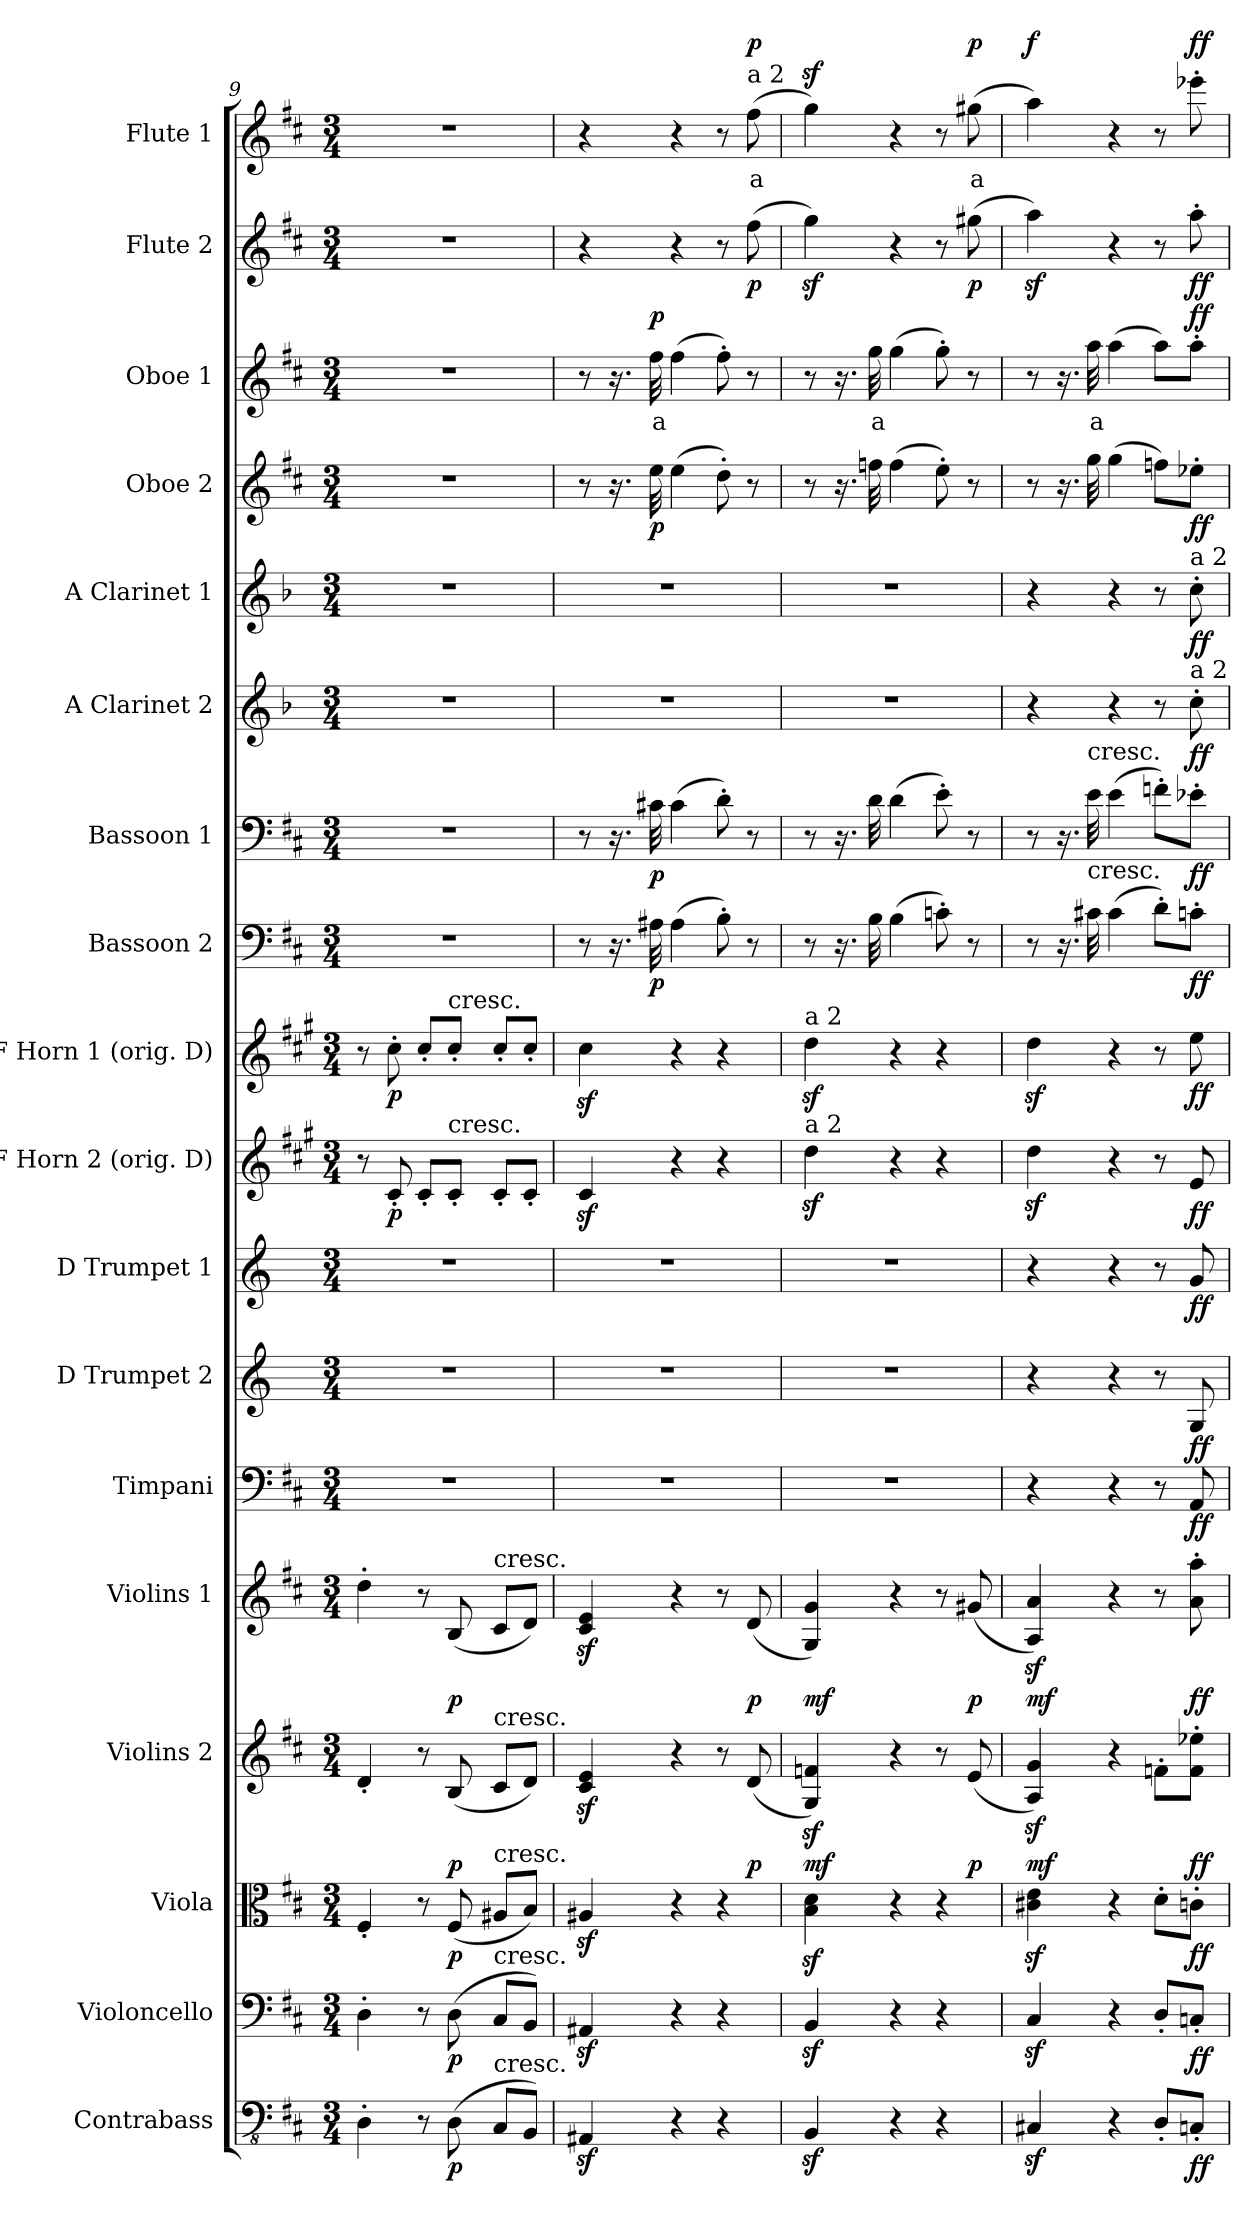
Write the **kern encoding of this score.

**kern	**dynam	**kern	**dynam	**kern	**dynam	**kern	**dynam	**kern	**dynam	**kern	**dynam	**kern	**dynam	**kern	**dynam	**kern	**dynam	**kern	**dynam	**kern	**dynam	**kern	**dynam	**kern	**dynam	**kern	**dynam	**kern	**dynam	**kern	**text	**dynam	**kern	**dynam	**kern	**text	**dynam
*part18	*part18	*part17	*part17	*part16	*part16	*part15	*part15	*part14	*part14	*part13	*part13	*part12	*part12	*part11	*part11	*part10	*part10	*part9	*part9	*part8	*part8	*part7	*part7	*part6	*part6	*part5	*part5	*part4	*part4	*part3	*part3	*part3	*part2	*part2	*part1	*part1	*part1
*staff18	*staff18	*staff17	*staff17	*staff16	*staff16	*staff15	*staff15	*staff14	*staff14	*staff13	*staff13	*staff12	*staff12	*staff11	*staff11	*staff10	*staff10	*staff9	*staff9	*staff8	*staff8	*staff7	*staff7	*staff6	*staff6	*staff5	*staff5	*staff4	*staff4	*staff3	*staff3	*staff3	*staff2	*staff2	*staff1	*staff1	*staff1
*I"Contrabass	*	*I"Violoncello	*	*I"Viola	*	*I"Violins 2	*	*I"Violins 1	*	*I"Timpani	*	*I"D Trumpet 2	*	*I"D Trumpet 1	*	*I"F Horn 2 (orig.  D)	*	*I"F Horn 1 (orig.  D)	*	*I"Bassoon 2	*	*I"Bassoon 1	*	*I"A Clarinet 2	*	*I"A Clarinet 1	*	*I"Oboe 2	*	*I"Oboe 1	*	*	*I"Flute 2	*	*I"Flute 1	*	*
*I'Cb	*	*I'Vc	*	*I'Vla	*	*I'Vln 2	*	*I'Vln 1	*	*I'Timp	*	*I'Tpt 2	*	*I'Tpt 1	*	*I'Hn 2	*	*I'Hn 1	*	*I'Bsn 2	*	*I'Bsn 1	*	*I'Cl 2	*	*I'Cl 1	*	*I'Ob 2	*	*I'Ob 1	*	*	*I'Fl 2	*	*I'Fl 1	*	*
!!LO:PB:g=z
*clefFv4	*	*clefF4	*	*clefC3	*	*clefG2	*	*clefG2	*	*clefF4	*	*clefG2	*	*clefG2	*	*clefG2	*	*clefG2	*	*clefF4	*	*clefF4	*	*clefG2	*	*clefG2	*	*clefG2	*	*clefG2	*	*	*clefG2	*	*clefG2	*	*
*	*	*	*	*	*	*	*	*	*	*	*	*ITrd-1c-2	*	*ITrd-1c-2	*	*ITrd4c7	*	*ITrd4c7	*	*	*	*	*	*ITrd2c3	*	*ITrd2c3	*	*	*	*	*	*	*	*	*	*	*
*k[f#c#]	*	*k[f#c#]	*	*k[f#c#]	*	*k[f#c#]	*	*k[f#c#]	*	*k[f#c#]	*	*k[f#c#]	*	*k[f#c#]	*	*k[f#c#]	*	*k[f#c#]	*	*k[f#c#]	*	*k[f#c#]	*	*k[f#c#]	*	*k[f#c#]	*	*k[f#c#]	*	*k[f#c#]	*	*	*k[f#c#]	*	*k[f#c#]	*	*
*M3/4	*	*M3/4	*	*M3/4	*	*M3/4	*	*M3/4	*	*M3/4	*	*M3/4	*	*M3/4	*	*M3/4	*	*M3/4	*	*M3/4	*	*M3/4	*	*M3/4	*	*M3/4	*	*M3/4	*	*M3/4	*	*	*M3/4	*	*M3/4	*	*
=9	=9	=9	=9	=9	=9	=9	=9	=9	=9	=9	=9	=9	=9	=9	=9	=9	=9	=9	=9	=9	=9	=9	=9	=9	=9	=9	=9	=9	=9	=9	=9	=9	=9	=9	=9	=9	=9
4DD'\	.	4D'\	.	4F#'/	.	4d'/	.	4dd'\	.	2.r	.	2.r	.	2.r	.	8r	.	8r	.	2.r	.	2.r	.	2.r	.	2.r	.	2.r	.	2.r	.	.	2.r	.	2.r	.	.
!	!	!	!	!	!	!	!	!	!	!	!	!	!	!	!	!	!LO:DY:b	!	!LO:DY:b	!	!	!	!	!	!	!	!	!	!	!	!	!	!	!	!	!	!
.	.	.	.	.	.	.	.	.	.	.	.	.	.	.	.	8F#'/	p	8f#'\	p	.	.	.	.	.	.	.	.	.	.	.	.	.	.	.	.	.	.
8r	.	8r	.	8r	.	8r	.	8r	.	.	.	.	.	.	.	8F#'/L	.	8f#'/L	.	.	.	.	.	.	.	.	.	.	.	.	.	.	.	.	.	.	.
!	!	!	!	!	!	!	!	!	!	!	!	!	!	!	!	!	!	!LO:TX:a:t=cresc.	!	!	!	!	!	!	!	!	!	!	!	!	!	!	!	!	!	!	!
!	!	!	!	!	!	!	!	!	!	!	!	!	!	!	!	!LO:TX:a:t=cresc.	!	!	!	!	!	!	!	!	!	!	!	!	!	!	!	!	!	!	!	!	!
!	!LO:DY:b	!	!LO:DY:b	!	!LO:DY:b	!	!LO:DY:b	!	!LO:DY:b	!	!	!	!	!	!	!	!	!	!	!	!	!	!	!	!	!	!	!	!	!	!	!	!	!	!	!	!
(>8DD\	p	(>8D\	p	(<8F#/	p	(<8B/	p	(<8B/	p	.	.	.	.	.	.	8F#'/J	.	8f#'/J	.	.	.	.	.	.	.	.	.	.	.	.	.	.	.	.	.	.	.
!	!	!	!	!	!	!	!	!LO:TX:a:t=cresc.	!	!	!	!	!	!	!	!	!	!	!	!	!	!	!	!	!	!	!	!	!	!	!	!	!	!	!	!	!
!	!	!	!	!	!	!LO:TX:a:t=cresc.	!	!	!	!	!	!	!	!	!	!	!	!	!	!	!	!	!	!	!	!	!	!	!	!	!	!	!	!	!	!	!
!	!	!	!	!LO:TX:a:t=cresc.	!	!	!	!	!	!	!	!	!	!	!	!	!	!	!	!	!	!	!	!	!	!	!	!	!	!	!	!	!	!	!	!	!
!	!	!LO:TX:a:t=cresc.	!	!	!	!	!	!	!	!	!	!	!	!	!	!	!	!	!	!	!	!	!	!	!	!	!	!	!	!	!	!	!	!	!	!	!
!LO:TX:a:t=cresc.	!	!	!	!	!	!	!	!	!	!	!	!	!	!	!	!	!	!	!	!	!	!	!	!	!	!	!	!	!	!	!	!	!	!	!	!	!
8CC#/L	.	8C#/L	.	8A#X/L	.	8c#/L	.	8c#/L	.	.	.	.	.	.	.	8F#'/L	.	8f#'/L	.	.	.	.	.	.	.	.	.	.	.	.	.	.	.	.	.	.	.
8BBB/J)	.	8BB/J)	.	8B/J)	.	8d/J)	.	8d/J)	.	.	.	.	.	.	.	8F#'/J	.	8f#'/J	.	.	.	.	.	.	.	.	.	.	.	.	.	.	.	.	.	.	.
=10	=10	=10	=10	=10	=10	=10	=10	=10	=10	=10	=10	=10	=10	=10	=10	=10	=10	=10	=10	=10	=10	=10	=10	=10	=10	=10	=10	=10	=10	=10	=10	=10	=10	=10	=10	=10	=10
4AAA#Xz</	.	4AA#Xz</	.	4A#Xz</	.	4c#/z< 4e/z<	.	4c#/z< 4e/z<	.	2.r	.	2.r	.	2.r	.	4F#z</	.	4f#z<\	.	8r	.	8r	.	2.r	.	2.r	.	8r	.	8r	.	.	4r	.	4r	.	.
.	.	.	.	.	.	.	.	.	.	.	.	.	.	.	.	.	.	.	.	16.r	.	16.r	.	.	.	.	.	16.r	.	16.r	.	.	.	.	.	.	.
!	!	!	!	!	!	!	!	!	!	!	!	!	!	!	!	!	!	!	!	!	!LO:DY:b	!	!LO:DY:b	!	!	!	!	!	!LO:DY:b	!	!LO:LY:b:color=#FF0000	!LO:DY:b	!	!	!	!	!
.	.	.	.	.	.	.	.	.	.	.	.	.	.	.	.	.	.	.	.	32A#X\	p	32c#X\	p	.	.	.	.	32ee\	p	32ff#\	a	p	.	.	.	.	.
4r	.	4r	.	4r	.	4r	.	4r	.	.	.	.	.	.	.	4r	.	4r	.	(>4A#\	.	(>4c#\	.	.	.	.	.	(>4ee\	.	(>4ff#\	.	.	4r	.	4r	.	.
4r	.	4r	.	4r	.	8r	.	8r	.	.	.	.	.	.	.	4r	.	4r	.	8B'\)	.	8d'\)	.	.	.	.	.	8dd'\)	.	8ff#'\)	.	.	8r	.	8r	.	.
!	!	!	!	!	!	!	!	!	!	!	!	!	!	!	!	!	!	!	!	!	!	!	!	!	!	!	!	!	!	!	!	!	!	!	!LO:TX:a:t=a 2	!	!
!	!	!	!	!	!	!	!LO:DY:b	!	!LO:DY:b	!	!	!	!	!	!	!	!	!	!	!	!	!	!	!	!	!	!	!	!	!	!	!	!	!LO:DY:b	!	!LO:LY:b:color=#FF0000	!LO:DY:b
.	.	.	.	.	.	(<8d/	p	(<8d/	p	.	.	.	.	.	.	.	.	.	.	8r	.	8r	.	.	.	.	.	8r	.	8r	.	.	(>8ff#\	p	(>8ff#\	a	p
=11	=11	=11	=11	=11	=11	=11	=11	=11	=11	=11	=11	=11	=11	=11	=11	=11	=11	=11	=11	=11	=11	=11	=11	=11	=11	=11	=11	=11	=11	=11	=11	=11	=11	=11	=11	=11	=11
!	!	!	!	!	!	!	!	!	!	!	!	!	!	!	!	!	!	!LO:TX:a:t=a 2	!	!	!	!	!	!	!	!	!	!	!	!	!	!	!	!	!	!	!
!	!	!	!	!	!	!	!	!	!	!	!	!	!	!	!	!LO:TX:a:t=a 2	!	!	!	!	!	!	!	!	!	!	!	!	!	!	!	!	!	!	!	!	!
!	!	!	!	!	!	!	!LO:DY:b	!	!LO:DY:b	!	!	!	!	!	!	!	!	!	!	!	!	!	!	!	!	!	!	!	!	!	!	!	!	!	!	!	!
4BBBz</	.	4BBz</	.	4B\z< 4d\z<	.	4G/z< 4fn/z<)	mf	4G/ 4g/)	mf	2.r	.	2.r	.	2.r	.	4gz<\	.	4gz<\	.	8r	.	8r	.	2.r	.	2.r	.	8r	.	8r	.	.	4ggz<\)	.	4ggz<\)	.	.
.	.	.	.	.	.	.	.	.	.	.	.	.	.	.	.	.	.	.	.	16.r	.	16.r	.	.	.	.	.	16.r	.	16.r	.	.	.	.	.	.	.
!	!	!	!	!	!	!	!	!	!	!	!	!	!	!	!	!	!	!	!	!	!	!	!	!	!	!	!	!	!	!	!LO:LY:b:color=#FF0000	!	!	!	!	!	!
.	.	.	.	.	.	.	.	.	.	.	.	.	.	.	.	.	.	.	.	32B\	.	32d\	.	.	.	.	.	32ffn\	.	32gg\	a	.	.	.	.	.	.
4r	.	4r	.	4r	.	4r	.	4r	.	.	.	.	.	.	.	4r	.	4r	.	(>4B\	.	(>4d\	.	.	.	.	.	(>4ff\	.	(>4gg\	.	.	4r	.	4r	.	.
4r	.	4r	.	4r	.	8r	.	8r	.	.	.	.	.	.	.	4r	.	4r	.	8cn'\)	.	8e'\)	.	.	.	.	.	8ee'\)	.	8gg'\)	.	.	8r	.	8r	.	.
!	!	!	!	!	!	!	!LO:DY:b	!	!LO:DY:b	!	!	!	!	!	!	!	!	!	!	!	!	!	!	!	!	!	!	!	!	!	!	!	!	!LO:DY:b	!	!LO:LY:b:color=#FF0000	!LO:DY:b
.	.	.	.	.	.	(<8e/	p	(<8g#X/	p	.	.	.	.	.	.	.	.	.	.	8r	.	8r	.	.	.	.	.	8r	.	8r	.	.	(>8gg#X\	p	(>8gg#X\	a	p
=12	=12	=12	=12	=12	=12	=12	=12	=12	=12	=12	=12	=12	=12	=12	=12	=12	=12	=12	=12	=12	=12	=12	=12	=12	=12	=12	=12	=12	=12	=12	=12	=12	=12	=12	=12	=12	=12
!	!	!	!	!	!	!	!LO:DY:b	!	!LO:DY:b	!	!	!	!	!	!	!	!	!	!	!	!	!	!	!	!	!	!	!	!	!	!	!	!	!	!	!	!LO:DY:b
4CC#Xz</	.	4C#z</	.	4c#X\z< 4e\z<	.	4A/z< 4g/z<)	mf	4A/z< 4a/z<)	mf	4r	.	4r	.	4r	.	4gz<\	.	4gz<\	.	8r	.	8r	.	4r	.	4r	.	8r	.	8r	.	.	4aaz<\)	.	4aa\)	.	f
.	.	.	.	.	.	.	.	.	.	.	.	.	.	.	.	.	.	.	.	16.r	.	16.r	.	.	.	.	.	16.r	.	16.r	.	.	.	.	.	.	.
!	!	!	!	!	!	!	!	!	!	!	!	!	!	!	!	!	!	!	!	!	!	!LO:TX:a:t=cresc.	!	!	!	!	!	!	!	!	!	!	!	!	!	!	!
!	!	!	!	!	!	!	!	!	!	!	!	!	!	!	!	!	!	!	!	!LO:TX:a:t=cresc.	!	!	!	!	!	!	!	!	!	!	!	!	!	!	!	!	!
!	!	!	!	!	!	!	!	!	!	!	!	!	!	!	!	!	!	!	!	!	!	!	!	!	!	!	!	!	!	!	!LO:LY:b:color=#FF0000	!	!	!	!	!	!
.	.	.	.	.	.	.	.	.	.	.	.	.	.	.	.	.	.	.	.	32c#X\	.	32e\	.	.	.	.	.	32gg\	.	32aa\	a	.	.	.	.	.	.
4r	.	4r	.	4r	.	4r	.	4r	.	4r	.	4r	.	4r	.	4r	.	4r	.	(>4c#\	.	(>4e\	.	4r	.	4r	.	(>4gg\	.	(>4aa\	.	.	4r	.	4r	.	.
8DD'/L	.	8D'/L	.	8d'\L	.	8fn'\L	.	8r	.	8r	.	8r	.	8r	.	8r	.	8r	.	8d'\L)	.	8fn'\L)	.	8r	.	8r	.	8ffn\L)	.	8aa\L)	.	.	8r	.	8r	.	.
!	!	!	!	!	!	!	!	!	!	!	!	!	!	!	!	!	!	!	!	!	!	!	!	!	!	!LO:TX:a:t=a 2	!	!	!	!	!	!	!	!	!	!	!
!	!	!	!	!	!	!	!	!	!	!	!	!	!	!	!	!	!	!	!	!	!	!	!	!LO:TX:a:t=a 2	!	!	!	!	!	!	!	!	!	!	!	!	!
!	!LO:DY:b	!	!LO:DY:b	!	!LO:DY:b	!	!LO:DY:b	!	!LO:DY:b	!	!LO:DY:b	!	!LO:DY:b	!	!LO:DY:b	!	!LO:DY:b	!	!LO:DY:b	!	!LO:DY:b	!	!LO:DY:b	!	!LO:DY:b	!	!LO:DY:b	!	!LO:DY:b	!	!	!LO:DY:b	!	!LO:DY:b	!	!	!LO:DY:b
8CCn'/J	ff	8Cn'/J	ff	8cn'\J	ff	8f\' 8ee-X\'J	ff	8a\' 8aa\'	ff	8AA/	ff	8A/	ff	8a/	ff	8A/	ff	8a\	ff	8cn'\J	ff	8e-X'\J	ff	8a'\	ff	8a'\	ff	8ee-X'\J	ff	8aa'\J	.	ff	8aa'\	ff	8eee-X'\	.	ff
=	=	=	=	=	=	=	=	=	=	=	=	=	=	=	=	=	=	=	=	=	=	=	=	=	=	=	=	=	=	=	=	=	=	=	=	=	=
*-	*-	*-	*-	*-	*-	*-	*-	*-	*-	*-	*-	*-	*-	*-	*-	*-	*-	*-	*-	*-	*-	*-	*-	*-	*-	*-	*-	*-	*-	*-	*-	*-	*-	*-	*-	*-	*-
